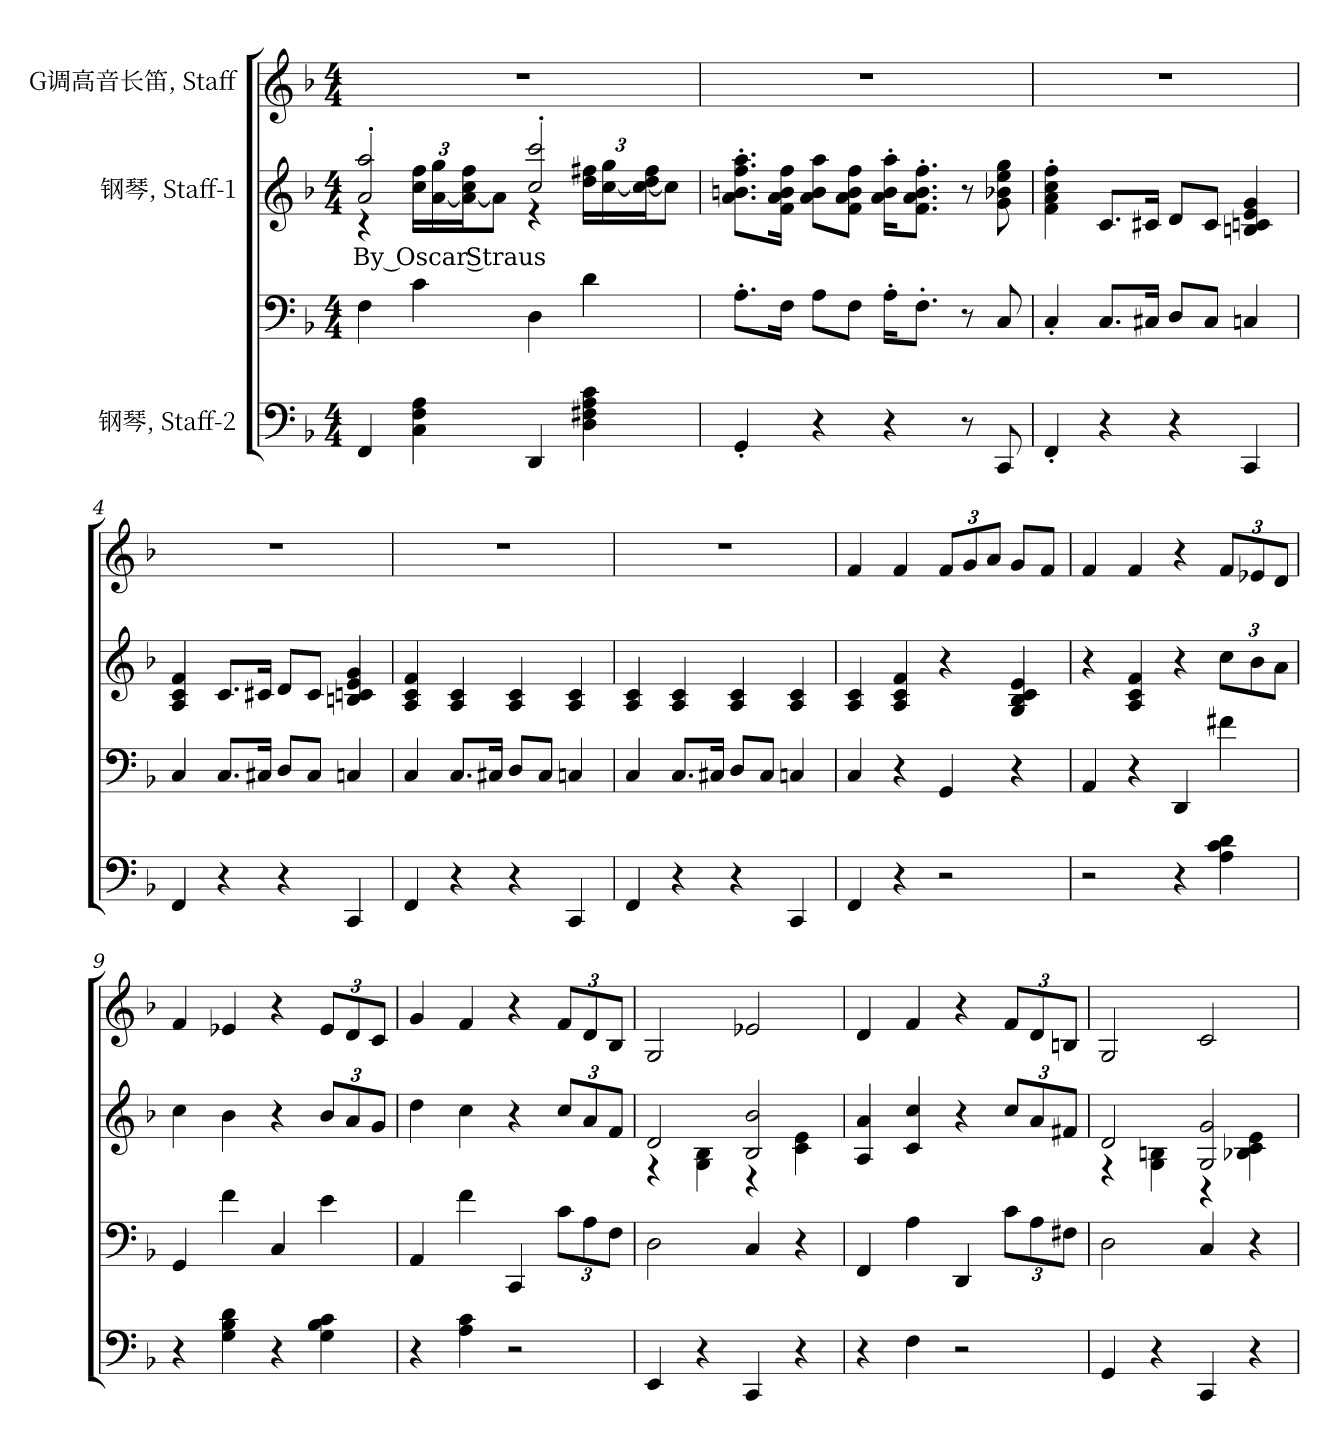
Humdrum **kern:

**kern	**kern	**kern	**text	**kern
*part3	*part3	*part2	*part2	*part1
*staff4	*staff3	*staff2	*staff2	*staff1
*I"钢琴, Staff-2	*	*I"钢琴, Staff-1	*	*I"G调高音长笛, Staff
*clefF4	*clefF4	*clefG2	*	*clefG2
*	*	*	*	*ITrd-4c-7
*k[b-]	*k[b-]	*k[b-]	*	*k[]
*M4/4	*M4/4	*M4/4	*	*M4/4
*MM135	*MM135	*MM135	*	*MM135
=1	=1	=1	=1	=1
*	*	*^	*	*
4FF/	4F\	2a/' 2aa/'	4r	By Oscar Straus	1r
*	*	*	*Xbrackettup	*	*
4C\ 4F\ 4A\	4c\	.	24cc\ 24ff\LL	.	.
.	.	.	[24a\ 24gg\	.	.
.	.	.	24a\_ 24cc\ 24ff\J	.	.
.	.	.	8a\J]	.	.
4DD/	4D\	2cc/' 2ccc/'	4r	.	.
4D\ 4F#X\ 4A\ 4c\	4d\	.	24dd\ 24ff#X\LL	.	.
.	.	.	[24cc\ 24gg\	.	.
.	.	.	24cc\_ 24dd\ 24ff#\J	.	.
.	.	.	8cc\J]	.	.
*	*	*v	*v	*	*
=2	=2	=2	=2	=2
4GG'/	8.A'\L	8.a\' 8.bn\' 8.ff\' 8.aa\'L	.	1r
.	16F\Jk	16f\ 16a\ 16b\ 16ff\Jk	.	.
4r	8A\L	8a\ 8b\ 8aa\L	.	.
.	8F\J	8f\ 8a\ 8b\ 8ff\J	.	.
4r	16A'\KL	16a\' 16b\' 16aa\'KL	.	.
.	8.F'\J	8.f\' 8.a\' 8.b\' 8.ff\'J	.	.
8r	8r	8r	.	.
8CC/	8C/	8g\ 8b-X\ 8ee\ 8gg\	.	.
!!LO:LB:g=z
=3	=3	=3	=3	=3
4FF'/	4C'/	4f\' 4a\' 4cc\' 4ff\'	.	1r
4r	8.C/L	8.c/L	.	.
.	16C#X/Jk	16c#X/Jk	.	.
4r	8D/L	8d/L	.	.
.	8C#/J	8c#/J	.	.
4CC/	4Cn/	4Bn/ 4cn/ 4e/ 4g/	.	.
=4	=4	=4	=4	=4
4FF/	4C/	4A/ 4c/ 4f/	.	1r
4r	8.C/L	8.c/L	.	.
.	16C#X/Jk	16c#X/Jk	.	.
4r	8D/L	8d/L	.	.
.	8C#/J	8c#/J	.	.
4CC/	4Cn/	4Bn/ 4cn/ 4e/ 4g/	.	.
=5	=5	=5	=5	=5
4FF/	4C/	4A/ 4c/ 4f/	.	1r
4r	8.C/L	4A/ 4c/	.	.
.	16C#X/Jk	.	.	.
4r	8D/L	4A/ 4c/	.	.
.	8C#/J	.	.	.
4CC/	4Cn/	4A/ 4c/	.	.
=6	=6	=6	=6	=6
4FF/	4C/	4A/ 4c/	.	1r
4r	8.C/L	4A/ 4c/	.	.
.	16C#X/Jk	.	.	.
4r	8D/L	4A/ 4c/	.	.
.	8C#/J	.	.	.
4CC/	4Cn/	4A/ 4c/	.	.
!!LO:LB:g=z
=7	=7	=7	=7	=7
4FF/	4C/	4A/ 4c/	.	4cc/
4r	4r	4A/ 4c/ 4f/	.	4cc/
*	*	*	*	*Xbrackettup
2r	4GG/	4r	.	12cc/L
.	.	.	.	12dd/
.	.	.	.	12ee/J
.	4r	4G/ 4B-/ 4c/ 4e/	.	8dd/L
.	.	.	.	8cc/J
=8	=8	=8	=8	=8
2r	4AA/	4r	.	4cc/
.	4r	4A/ 4c/ 4f/	.	4cc/
4r	4DD/	4r	.	4r
4A\ 4c\ 4d\	4f#X\	12cc\L	.	12cc/L
.	.	12b-\	.	12b-X/
.	.	12a\J	.	12a/J
=9	=9	=9	=9	=9
4r	4GG/	4cc\	.	4cc/
4G\ 4B-\ 4d\	4f\	4b-\	.	4b-X/
4r	4C/	4r	.	4r
4G\ 4B-\ 4c\	4e\	12b-/L	.	12b-/L
.	.	12a/	.	12a/
.	.	12g/J	.	12g/J
=10	=10	=10	=10	=10
4r	4AA/	4dd\	.	4dd/
4A\ 4c\	4f\	4cc\	.	4cc/
2r	4CC/	4r	.	4r
*	*Xbrackettup	*	*	*
.	12c\L	12cc/L	.	12cc/L
.	12A\	12a/	.	12a/
.	12F\J	12f/J	.	12f/J
=11	=11	=11	=11	=11
*	*	*^	*	*
4EE/	2D\	2d/	4r	.	2d/
4r	.	.	4G\ 4B-\	.	.
4CC/	4C/	2B-/ 2b-/	4r	.	2b-X/
4r	4r	.	4c\ 4e\	.	.
*	*	*v	*v	*	*
!!LO:PB:g=z
=12	=12	=12	=12	=12
4r	4FF/	4A/ 4a/	.	4a/
4F\	4A\	4c/ 4cc/	.	4cc/
2r	4DD/	4r	.	4r
.	12c\L	12cc/L	.	12cc/L
.	12A\	12a/	.	12a/
.	12F#X\J	12f#X/J	.	12f#X/J
=13	=13	=13	=13	=13
*	*	*^	*	*
4GG/	2D\	2d/	4r	.	2d/
4r	.	.	4G\ 4Bn\	.	.
4CC/	4C/	2G/ 2g/	4r	.	2g/
4r	4r	.	4B-X\ 4c\ 4e\	.	.
*	*	*v	*v	*	*
=	=	=	=	=
*-	*-	*-	*-	*-
